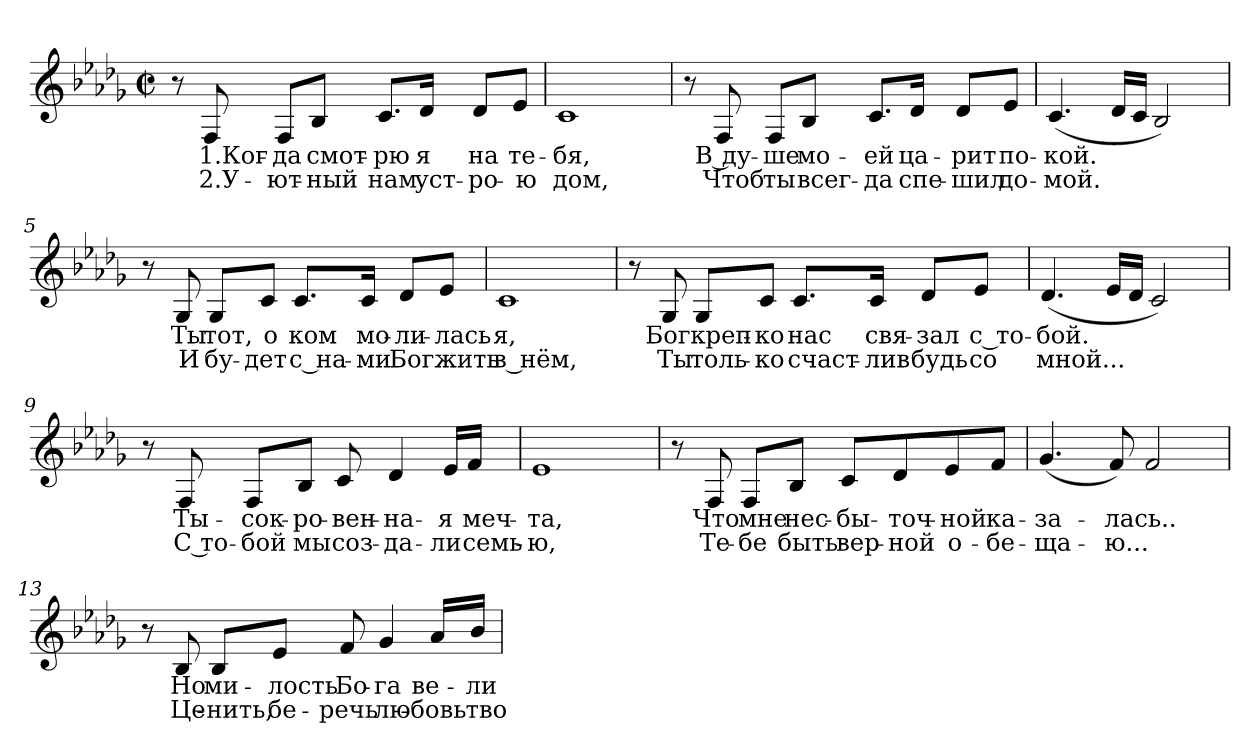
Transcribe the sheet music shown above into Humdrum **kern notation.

**kern	**text	**text
*part1	*part1	*part1
*staff1	*staff1	*staff1
!!LO:PB:g=z
*clefG2	*	*
*k[b-e-a-d-g-]	*	*
*b-:	*	*
*M2/2	*	*
*met(c|)	*	*
=1	=1	=1
8r	.	.
!	!LO:LY:b:color=#000000	!LO:LY:b:color=#000000
8Fi/	1.Ког-	2.У-
!	!LO:LY:b:color=#000000	!LO:LY:b:color=#000000
8Fi/L	-да	-ют-
!	!LO:LY:b:color=#000000	!LO:LY:b:color=#000000
8B-i/J	смот-	-ный
!	!LO:LY:b:color=#000000	!LO:LY:b:color=#000000
8.ci/L	-рю	нам
!	!LO:LY:b:color=#000000	!LO:LY:b:color=#000000
16d-i/Jk	я	уст-
!	!LO:LY:b:color=#000000	!LO:LY:b:color=#000000
8d-i/L	на	-ро-
!	!LO:LY:b:color=#000000	!LO:LY:b:color=#000000
8e-i/J	те-	-ю
=2	=2	=2
!	!LO:LY:b:color=#000000	!LO:LY:b:color=#000000
1ci	-бя,	дом,
=3	=3	=3
8r	.	.
!	!LO:LY:b:color=#000000	!LO:LY:b:color=#000000
8Fi/	В ду-	Чтоб
!	!LO:LY:b:color=#000000	!LO:LY:b:color=#000000
8Fi/L	-ше	ты
!	!LO:LY:b:color=#000000	!LO:LY:b:color=#000000
8B-i/J	мо-	всег-
!	!LO:LY:b:color=#000000	!LO:LY:b:color=#000000
8.ci/L	-ей	-да
!	!LO:LY:b:color=#000000	!LO:LY:b:color=#000000
16d-i/Jk	ца-	спе-
!	!LO:LY:b:color=#000000	!LO:LY:b:color=#000000
8d-i/L	-рит	-шил
!	!LO:LY:b:color=#000000	!LO:LY:b:color=#000000
8e-i/J	по-	до-
=4	=4	=4
!	!LO:LY:b:color=#000000	!LO:LY:b:color=#000000
(4.ci/	-кой.	-мой.
16d-i/LL	.	.
16ci/JJ	.	.
2B-i/)	.	.
!!LO:LB:g=z
=5	=5	=5
8r	.	.
!	!LO:LY:b:color=#000000	!LO:LY:b:color=#000000
8G-i/	Ты	И
!	!LO:LY:b:color=#000000	!LO:LY:b:color=#000000
8G-i/L	тот,	бу-
!	!LO:LY:b:color=#000000	!LO:LY:b:color=#000000
8ci/J	о	-дет
!	!LO:LY:b:color=#000000	!LO:LY:b:color=#000000
8.ci/L	ком	с на-
!	!LO:LY:b:color=#000000	!LO:LY:b:color=#000000
16ci/Jk	мо-	-ми
!	!LO:LY:b:color=#000000	!LO:LY:b:color=#000000
8d-i/L	-ли-	Бог
!	!LO:LY:b:color=#000000	!LO:LY:b:color=#000000
8e-i/J	-лась	жить
=6	=6	=6
!	!LO:LY:b:color=#000000	!LO:LY:b:color=#000000
1ci	я,	в нём,
=7	=7	=7
8r	.	.
!	!LO:LY:b:color=#000000	!LO:LY:b:color=#000000
8G-i/	Бог	Ты
!	!LO:LY:b:color=#000000	!LO:LY:b:color=#000000
8G-i/L	креп-	толь-
!	!LO:LY:b:color=#000000	!LO:LY:b:color=#000000
8ci/J	-ко	-ко
!	!LO:LY:b:color=#000000	!LO:LY:b:color=#000000
8.ci/L	нас	счаст-
!	!LO:LY:b:color=#000000	!LO:LY:b:color=#000000
16ci/Jk	свя-	-лив
!	!LO:LY:b:color=#000000	!LO:LY:b:color=#000000
8d-i/L	-зал	будь
!	!LO:LY:b:color=#000000	!LO:LY:b:color=#000000
8e-i/J	с то-	со
=8	=8	=8
!	!LO:LY:b:color=#000000	!LO:LY:b:color=#000000
(4.d-i/	-бой.	мной...
16e-i/LL	.	.
16d-i/JJ	.	.
2ci/)	.	.
!!LO:LB:g=z
=9	=9	=9
8r	.	.
!	!LO:LY:b:color=#000000	!LO:LY:b:color=#000000
8Fi/	Ты-	С то-
!	!LO:LY:b:color=#000000	!LO:LY:b:color=#000000
8Fi/L	-сок-	-бой
!	!LO:LY:b:color=#000000	!LO:LY:b:color=#000000
8B-i/J	-ро-	мы
!	!LO:LY:b:color=#000000	!LO:LY:b:color=#000000
8ci/	-вен-	соз-
!	!LO:LY:b:color=#000000	!LO:LY:b:color=#000000
4d-i/	-на-	-да-
!	!LO:LY:b:color=#000000	!LO:LY:b:color=#000000
16e-i/LL	-я	-ли
!	!LO:LY:b:color=#000000	!LO:LY:b:color=#000000
16fi/JJ	меч-	семь-
=10	=10	=10
!	!LO:LY:b:color=#000000	!LO:LY:b:color=#000000
1e-i	-та,	-ю,
=11	=11	=11
8r	.	.
!	!LO:LY:b:color=#000000	!LO:LY:b:color=#000000
8Fi/	Что	Те-
!	!LO:LY:b:color=#000000	!LO:LY:b:color=#000000
8Fi/L	мне	-бе
!	!LO:LY:b:color=#000000	!LO:LY:b:color=#000000
8B-i/J	нес-	быть
!	!LO:LY:b:color=#000000	!LO:LY:b:color=#000000
8ci/L	-бы-	вер-
!	!LO:LY:b:color=#000000	!LO:LY:b:color=#000000
8d-i/	-точ-	-ной
!	!LO:LY:b:color=#000000	!LO:LY:b:color=#000000
8e-i/	-ной	о-
!	!LO:LY:b:color=#000000	!LO:LY:b:color=#000000
8fi/J	ка-	-бе-
=12	=12	=12
!	!LO:LY:b:color=#000000	!LO:LY:b:color=#000000
(4.g-i/	-за-	-ща-
!	!LO:LY:b:color=#000000	!LO:LY:b:color=#000000
8fi/)	-лась..	-ю...
2fi/	.	.
!!LO:LB:g=z
=13	=13	=13
8r	.	.
!	!LO:LY:b:color=#000000	!LO:LY:b:color=#000000
8B-i/	Но	Це-
!	!LO:LY:b:color=#000000	!LO:LY:b:color=#000000
8B-i/L	ми-	-нить,
!	!LO:LY:b:color=#000000	!LO:LY:b:color=#000000
8e-i/J	-лость	бе-
!	!LO:LY:b:color=#000000	!LO:LY:b:color=#000000
8fi/	Бо-	-речь
!	!LO:LY:b:color=#000000	!LO:LY:b:color=#000000
4g-i/	-га	лю-
!	!LO:LY:b:color=#000000	!LO:LY:b:color=#000000
16a-i/LL	ве-	-бовь
!	!LO:LY:b:color=#000000	!LO:LY:b:color=#000000
16b-i/JJ	-ли-	тво-
=	=	=
*-	*-	*-
